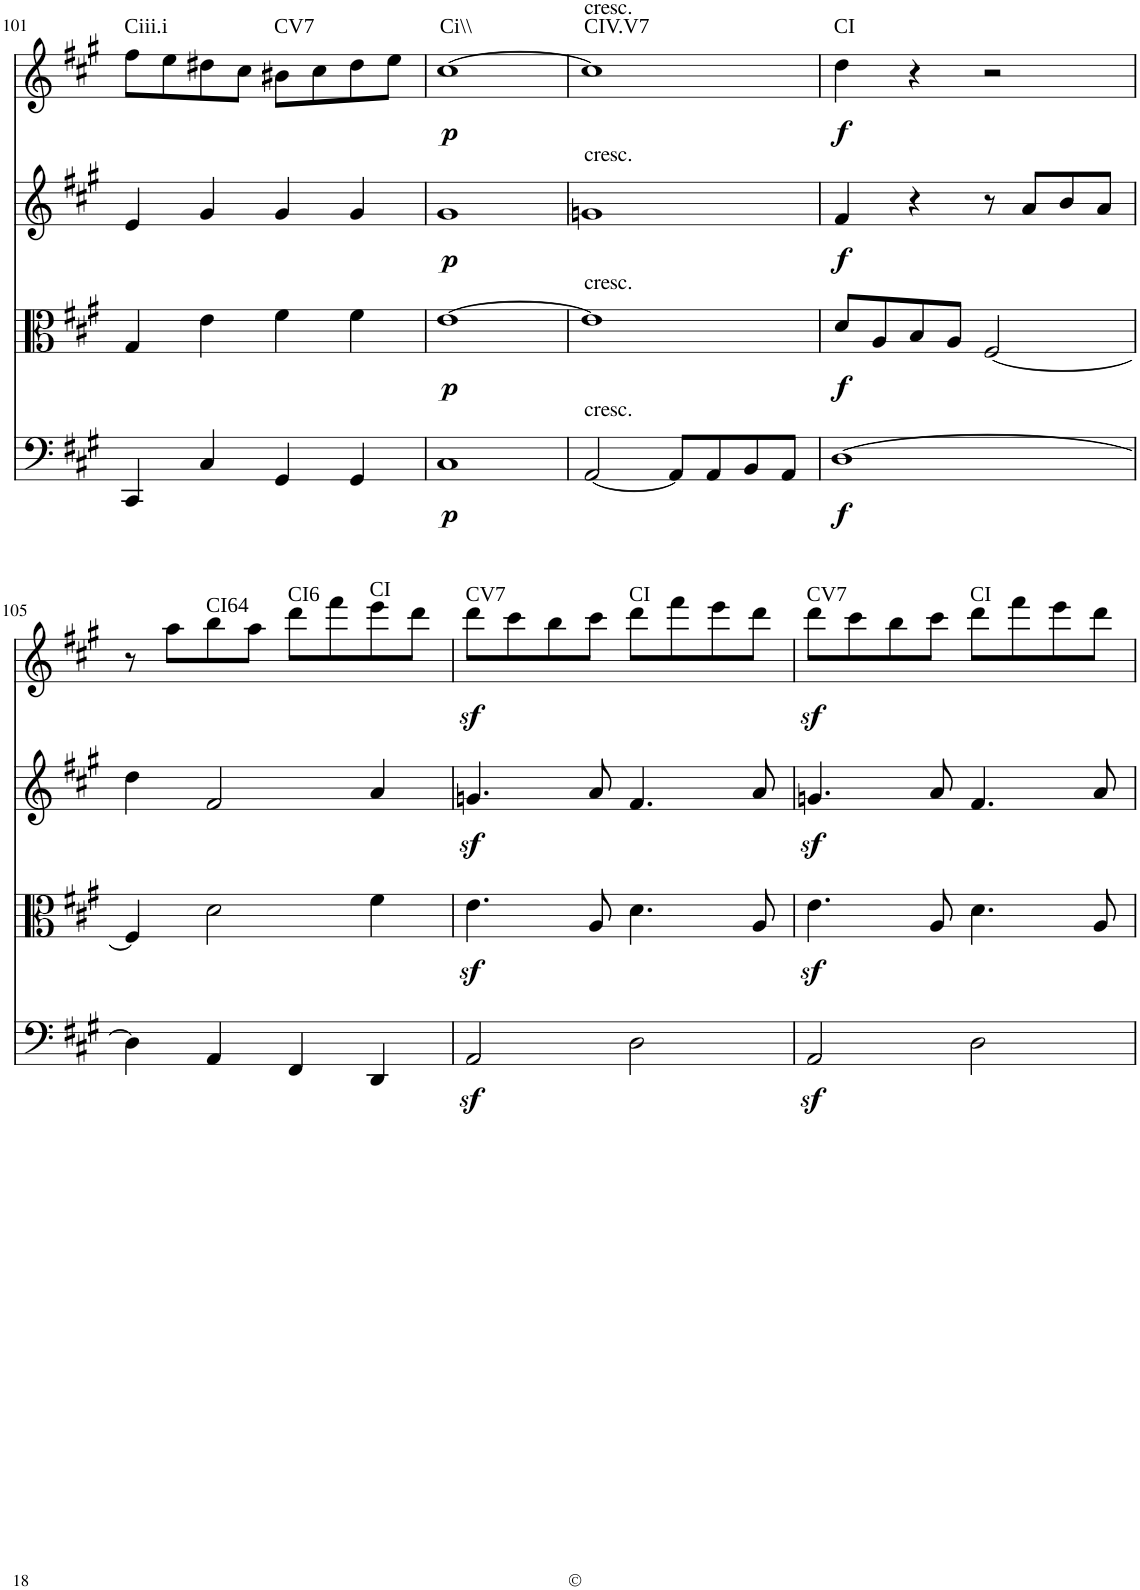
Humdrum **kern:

**kern	**dynam	**kern	**dynam	**kern	**dynam	**kern	**dynam
*part4	*part4	*part3	*part3	*part2	*part2	*part1	*part1
*staff4	*staff4	*staff3	*staff3	*staff2	*staff2	*staff1	*staff1
*I"Violoncello	*	*I"Viola	*	*I"Violin 2	*	*I"Violin 1	*
*I'Vc	*	*I'Vla	*	*I'Vln	*	*I'Vln	*
!!LO:PB:g=z
*clefF4	*	*clefC3	*	*clefG2	*	*clefG2	*
*k[f#c#g#]	*	*k[f#c#g#]	*	*k[f#c#g#]	*	*k[f#c#g#]	*
*A:	*	*A:	*	*A:	*	*A:	*
*M2/2	*	*M2/2	*	*M2/2	*	*M2/2	*
*met(c|)	*	*met(c|)	*	*met(c|)	*	*met(c|)	*
=101	=101	=101	=101	=101	=101	=101	=101
!	!	!	!	!	!	!LO:TX:a:t=Ciii.i	!
4CC#/	.	4G#/	.	4e/	.	8ff#\L	.
.	.	.	.	.	.	8ee\	.
4C#/	.	4e\	.	4g#/	.	8dd#X\	.
.	.	.	.	.	.	8cc#\J	.
!	!	!	!	!	!	!LO:TX:a:t=CV7	!
4GG#/	.	4f#\	.	4g#/	.	8b#X\L	.
.	.	.	.	.	.	8cc#\	.
4GG#/	.	4f#\	.	4g#/	.	8dd#\	.
.	.	.	.	.	.	8ee\J	.
=102	=102	=102	=102	=102	=102	=102	=102
!	!	!	!	!	!	!LO:TX:a:t=Ci\\	!
!	!LO:DY:b	!	!LO:DY:b	!	!LO:DY:b	!	!LO:DY:b
1C#	p	[1e	p	1g#	p	[1cc#	p
=103	=103	=103	=103	=103	=103	=103	=103
!	!	!	!	!	!	!LO:TX:a:t=CIV.V7	!
!	!	!	!	!	!	!LO:TX:a:t=cresc.	!
!	!	!	!	!LO:TX:a:t=cresc.	!	!	!
!	!	!LO:TX:a:t=cresc.	!	!	!	!	!
!LO:TX:a:t=cresc.	!	!	!	!	!	!	!
[2AA/	.	1e]	.	1gn	.	1cc#]	.
8AA/L]	.	.	.	.	.	.	.
8AA/	.	.	.	.	.	.	.
8BB/	.	.	.	.	.	.	.
8AA/J	.	.	.	.	.	.	.
=104	=104	=104	=104	=104	=104	=104	=104
!	!	!	!	!	!	!LO:TX:a:t=CI	!
!	!LO:DY:b	!	!LO:DY:b	!	!LO:DY:b	!	!LO:DY:b
[1D	f	8d/L	f	4f#/	f	4dd\	f
.	.	8A/	.	.	.	.	.
.	.	8B/	.	4r	.	4r	.
.	.	8A/J	.	.	.	.	.
.	.	[2F#/	.	8r	.	2r	.
.	.	.	.	8a/L	.	.	.
.	.	.	.	8b/	.	.	.
.	.	.	.	8a/J	.	.	.
!!LO:LB:g=z
=105	=105	=105	=105	=105	=105	=105	=105
4D\]	.	4F#/]	.	4dd\	.	8r	.
.	.	.	.	.	.	8aa\L	.
!	!	!	!	!	!	!LO:TX:a:t=CI64	!
4AA/	.	2d\	.	2f#/	.	8bb\	.
.	.	.	.	.	.	8aa\J	.
!	!	!	!	!	!	!LO:TX:a:t=CI6	!
4FF#/	.	.	.	.	.	8ddd\L	.
.	.	.	.	.	.	8fff#\	.
!	!	!	!	!	!	!LO:TX:a:t=CI	!
4DD/	.	4f#\	.	4a/	.	8eee\	.
.	.	.	.	.	.	8ddd\J	.
=106	=106	=106	=106	=106	=106	=106	=106
!	!	!	!	!	!	!LO:TX:a:t=CV7	!
2AAz</	.	4.ez<\	.	4.gnz</	.	8dddz<\L	.
.	.	.	.	.	.	8ccc#\	.
.	.	.	.	.	.	8bb\	.
.	.	8A/	.	8a/	.	8ccc#\J	.
!	!	!	!	!	!	!LO:TX:a:t=CI	!
2D\	.	4.d\	.	4.f#/	.	8ddd\L	.
.	.	.	.	.	.	8fff#\	.
.	.	.	.	.	.	8eee\	.
.	.	8A/	.	8a/	.	8ddd\J	.
=107	=107	=107	=107	=107	=107	=107	=107
!	!	!	!	!	!	!LO:TX:a:t=CV7	!
2AAz</	.	4.ez<\	.	4.gnz</	.	8dddz<\L	.
.	.	.	.	.	.	8ccc#\	.
.	.	.	.	.	.	8bb\	.
.	.	8A/	.	8a/	.	8ccc#\J	.
!	!	!	!	!	!	!LO:TX:a:t=CI	!
2D\	.	4.d\	.	4.f#/	.	8ddd\L	.
.	.	.	.	.	.	8fff#\	.
.	.	.	.	.	.	8eee\	.
.	.	8A/	.	8a/	.	8ddd\J	.
=	=	=	=	=	=	=	=
*-	*-	*-	*-	*-	*-	*-	*-
